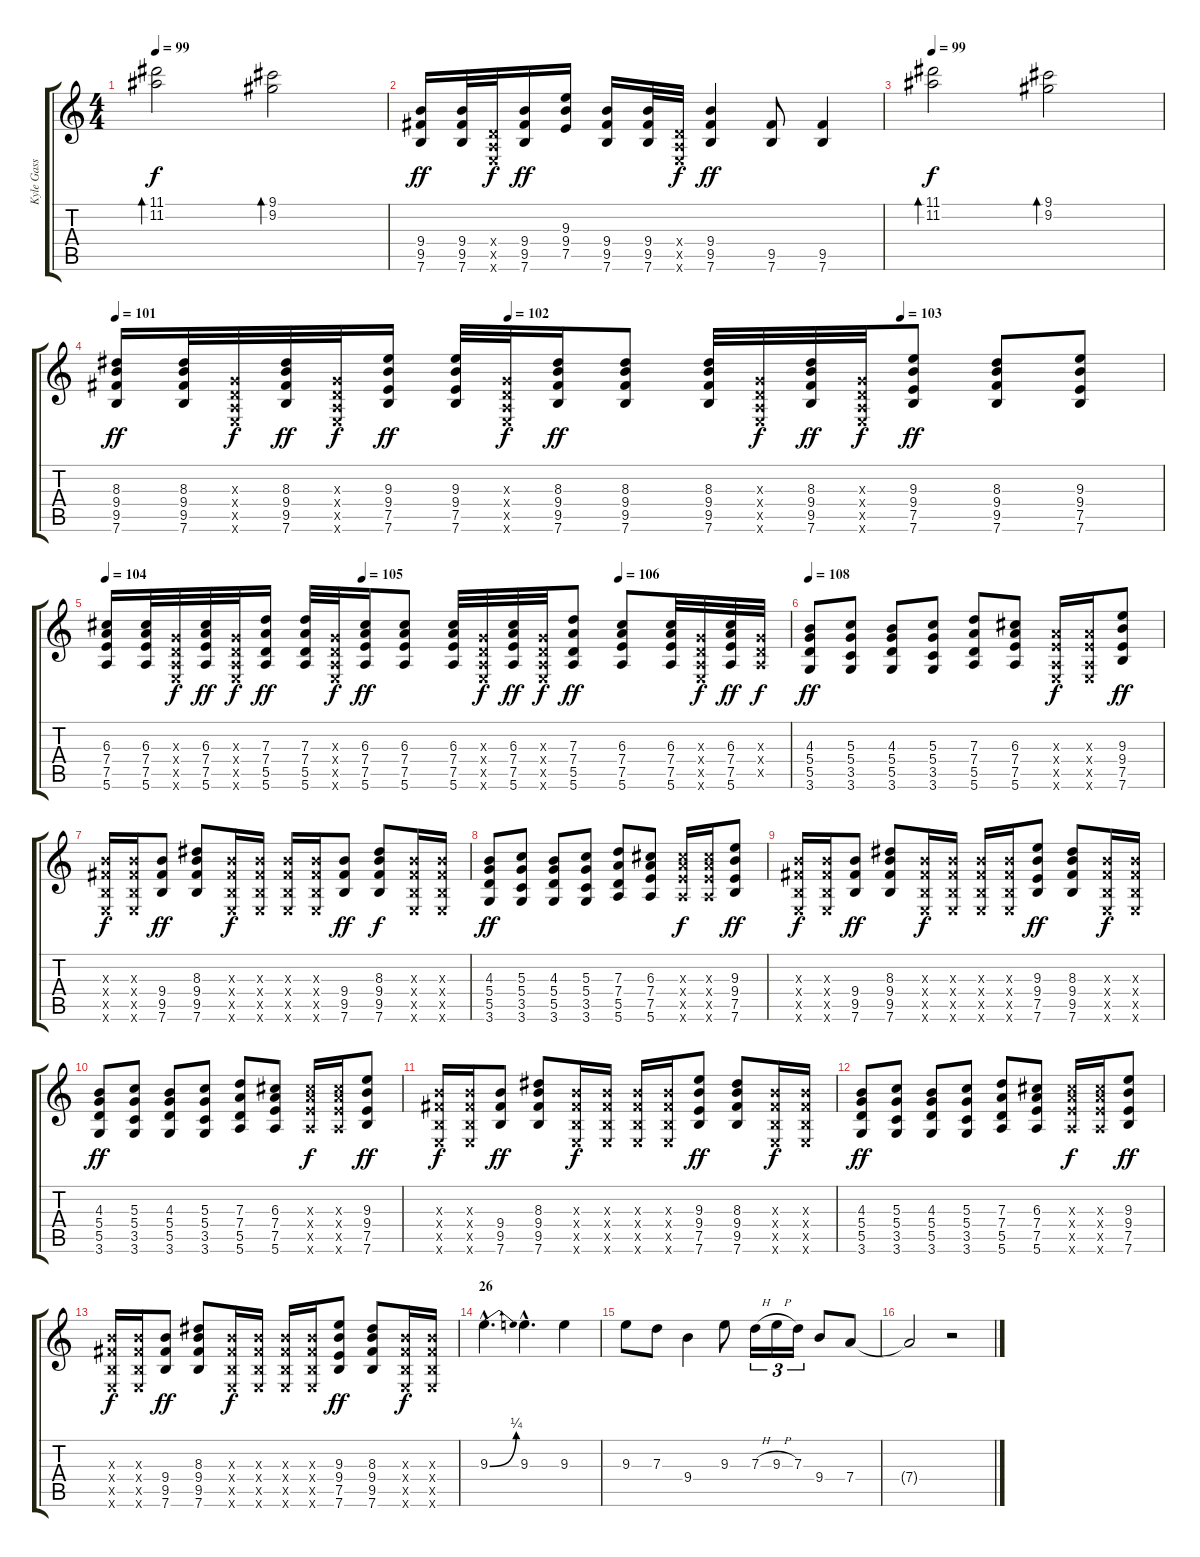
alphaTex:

\track ("Kyle Gass" "Kyle Gass") {instrument acousticguitarsteel}
\staff {score tabs}
\tuning (E4 B3 G3 D3 A2 E2) {hide}
\ts (4 4)
\tempo 99
\clef g2
\ks c
(11.1 11.2).2{bd 480 dy f} (9.1 9.2).2{bd 480} |
(9.4 9.5 7.6).16{dy ff} (9.4 9.5 7.6).32 (0.4{x} 0.5{x} 0.6{x}).32{dy f} (9.4 9.5 7.6).16{dy ff} (9.3 9.4 7.5).16 (9.4 9.5 7.6).16 (9.4 9.5 7.6).32 (0.4{x} 0.5{x} 0.6{x}).32{dy f} (9.4 9.5 7.6).4{dy ff} (9.5 7.6).8 (9.5 7.6).4 |
\tempo 99
(11.1 11.2).2{bd 480 dy f} (9.1 9.2).2{bd 480} |
\tempo 101
\tempo (102 0.375)
\tempo (103 0.75)
(8.3 9.4 9.5 7.6).16{dy ff} (8.3 9.4 9.5 7.6).32 (0.3{x} 0.4{x} 0.5{x} 0.6{x}).32{dy f} (8.3 9.4 9.5 7.6).32{dy ff} (0.3{x} 0.4{x} 0.5{x} 0.6{x}).32{dy f} (9.3 9.4 7.5 7.6).16{dy ff} (9.3 9.4 7.5 7.6).32 (0.3{x} 0.4{x} 0.5{x} 0.6{x}).32{dy f} (8.3 9.4 9.5 7.6).16{dy ff} (8.3 9.4 9.5 7.6).8 (8.3 9.4 9.5 7.6).32 (0.3{x} 0.4{x} 0.5{x} 0.6{x}).32{dy f} (8.3 9.4 9.5 7.6).32{dy ff} (0.3{x} 0.4{x} 0.5{x} 0.6{x}).32{dy f} (9.3 9.4 7.5 7.6).8{dy ff} (8.3 9.4 9.5 7.6).8 (9.3 9.4 7.5 7.6).8 |
\tempo 104
\tempo (105 0.375)
\tempo (106 0.75)
(6.3 7.4 7.5 5.6).16 (6.3 7.4 7.5 5.6).32 (0.3{x} 0.4{x} 0.5{x} 0.6{x}).32{dy f} (6.3 7.4 7.5 5.6).32{dy ff} (0.3{x} 0.4{x} 0.5{x} 0.6{x}).32{dy f} (7.3 7.4 5.5 5.6).16{dy ff} (7.3 7.4 5.5 5.6).32 (0.3{x} 0.4{x} 0.5{x} 0.6{x}).32{dy f} (6.3 7.4 7.5 5.6).16{dy ff} (6.3 7.4 7.5 5.6).8 (6.3 7.4 7.5 5.6).32 (0.3{x} 0.4{x} 0.5{x} 0.6{x}).32{dy f} (6.3 7.4 7.5 5.6).32{dy ff} (0.3{x} 0.4{x} 0.5{x} 0.6{x}).32{dy f} (7.3 7.4 5.5 5.6).8{dy ff} (6.3 7.4 7.5 5.6).8 (6.3 7.4 7.5 5.6).32 (0.3{x} 0.4{x} 0.5{x} 0.6{x}).32{dy f} (6.3 7.4 7.5 5.6).32{dy ff} (0.3{x} 0.4{x} 0.5{x}).32{dy f} |
\tempo 108
(4.3 5.4 5.5 3.6).8{dy ff} (5.3 5.4 3.5 3.6).8 (4.3 5.4 5.5 3.6).8 (5.3 5.4 3.5 3.6).8 (7.3 7.4 5.5 5.6).8 (6.3 7.4 7.5 5.6).8 (2.3{x} 2.4{x} 0.5{x} 0.6{x}).16{dy f} (2.3{x} 2.4{x} 0.5{x} 0.6{x}).16 (9.3 9.4 7.5 7.6).8{dy ff} |
(4.3{x} 4.4{x} 2.5{x} 0.6{x}).16{dy f} (4.3{x} 4.4{x} 2.5{x} 0.6{x}).16 (9.4 9.5 7.6).8{dy ff} (8.3 9.4 9.5 7.6).8 (4.3{x} 4.4{x} 2.5{x} 0.6{x}).16{dy f} (4.3{x} 4.4{x} 2.5{x} 0.6{x}).16 (4.3{x} 4.4{x} 2.5{x} 0.6{x}).16 (4.3{x} 4.4{x} 2.5{x} 0.6{x}).16 (9.4 9.5 7.6).8{dy ff} (8.3 9.4 9.5 7.6).8{dy f} (4.3{x} 4.4{x} 2.5{x} 0.6{x}).16 (4.3{x} 4.4{x} 2.5{x} 0.6{x}).16 |
(4.3 5.4 5.5 3.6).8{dy ff} (5.3 5.4 3.5 3.6).8 (4.3 5.4 5.5 3.6).8 (5.3 5.4 3.5 3.6).8 (7.3 7.4 5.5 5.6).8 (6.3 7.4 7.5 5.6).8 (6.3{x} 7.4{x} 7.5{x} 5.6{x}).16{dy f} (6.3{x} 7.4{x} 7.5{x} 5.6{x}).16 (9.3 9.4 7.5 7.6).8{dy ff} |
(4.3{x} 4.4{x} 2.5{x} 0.6{x}).16{dy f} (4.3{x} 4.4{x} 2.5{x} 0.6{x}).16 (9.4 9.5 7.6).8{dy ff} (8.3 9.4 9.5 7.6).8 (4.3{x} 4.4{x} 2.5{x} 0.6{x}).16{dy f} (4.3{x} 4.4{x} 2.5{x} 0.6{x}).16 (4.3{x} 4.4{x} 2.5{x} 0.6{x}).16 (4.3{x} 4.4{x} 2.5{x} 0.6{x}).16 (9.3 9.4 7.5 7.6).8{dy ff} (8.3 9.4 9.5 7.6).8 (4.3{x} 4.4{x} 2.5{x} 0.6{x}).16{dy f} (4.3{x} 4.4{x} 2.5{x} 0.6{x}).16 |
(4.3 5.4 5.5 3.6).8{dy ff} (5.3 5.4 3.5 3.6).8 (4.3 5.4 5.5 3.6).8 (5.3 5.4 3.5 3.6).8 (7.3 7.4 5.5 5.6).8 (6.3 7.4 7.5 5.6).8 (6.3{x} 7.4{x} 7.5{x} 5.6{x}).16{dy f} (6.3{x} 7.4{x} 7.5{x} 5.6{x}).16 (9.3 9.4 7.5 7.6).8{dy ff} |
(4.3{x} 4.4{x} 2.5{x} 0.6{x}).16{dy f} (4.3{x} 4.4{x} 2.5{x} 0.6{x}).16 (9.4 9.5 7.6).8{dy ff} (8.3 9.4 9.5 7.6).8 (4.3{x} 4.4{x} 2.5{x} 0.6{x}).16{dy f} (4.3{x} 4.4{x} 2.5{x} 0.6{x}).16 (4.3{x} 4.4{x} 2.5{x} 0.6{x}).16 (4.3{x} 4.4{x} 2.5{x} 0.6{x}).16 (9.3 9.4 7.5 7.6).8{dy ff} (8.3 9.4 9.5 7.6).8 (4.3{x} 4.4{x} 2.5{x} 0.6{x}).16{dy f} (4.3{x} 4.4{x} 2.5{x} 0.6{x}).16 |
(4.3 5.4 5.5 3.6).8{dy ff} (5.3 5.4 3.5 3.6).8 (4.3 5.4 5.5 3.6).8 (5.3 5.4 3.5 3.6).8 (7.3 7.4 5.5 5.6).8 (6.3 7.4 7.5 5.6).8 (6.3{x} 7.4{x} 7.5{x} 5.6{x}).16{dy f} (6.3{x} 7.4{x} 7.5{x} 5.6{x}).16 (9.3 9.4 7.5 7.6).8{dy ff} |
(4.3{x} 4.4{x} 2.5{x} 0.6{x}).16{dy f} (4.3{x} 4.4{x} 2.5{x} 0.6{x}).16 (9.4 9.5 7.6).8{dy ff} (8.3 9.4 9.5 7.6).8 (4.3{x} 4.4{x} 2.5{x} 0.6{x}).16{dy f} (4.3{x} 4.4{x} 2.5{x} 0.6{x}).16 (4.3{x} 4.4{x} 2.5{x} 0.6{x}).16 (4.3{x} 4.4{x} 2.5{x} 0.6{x}).16 (9.3 9.4 7.5 7.6).8{dy ff} (8.3 9.4 9.5 7.6).8 (4.3{x} 4.4{x} 2.5{x} 0.6{x}).16{dy f} (4.3{x} 4.4{x} 2.5{x} 0.6{x}).16 |
\section ("" "26")
9.3{be (bend 0 0 60 1) hac}.4{d} 9.3{hac}.4{d} 9.3.4 |
9.3.8 7.3.8 9.4.4 9.3.8 7.3{h}.16{tu (3 2)} 9.3{h}.16{tu (3 2)} 7.3.16{tu (3 2)} 9.4.8 7.4.8 |
7.4{t}.2 r.2
